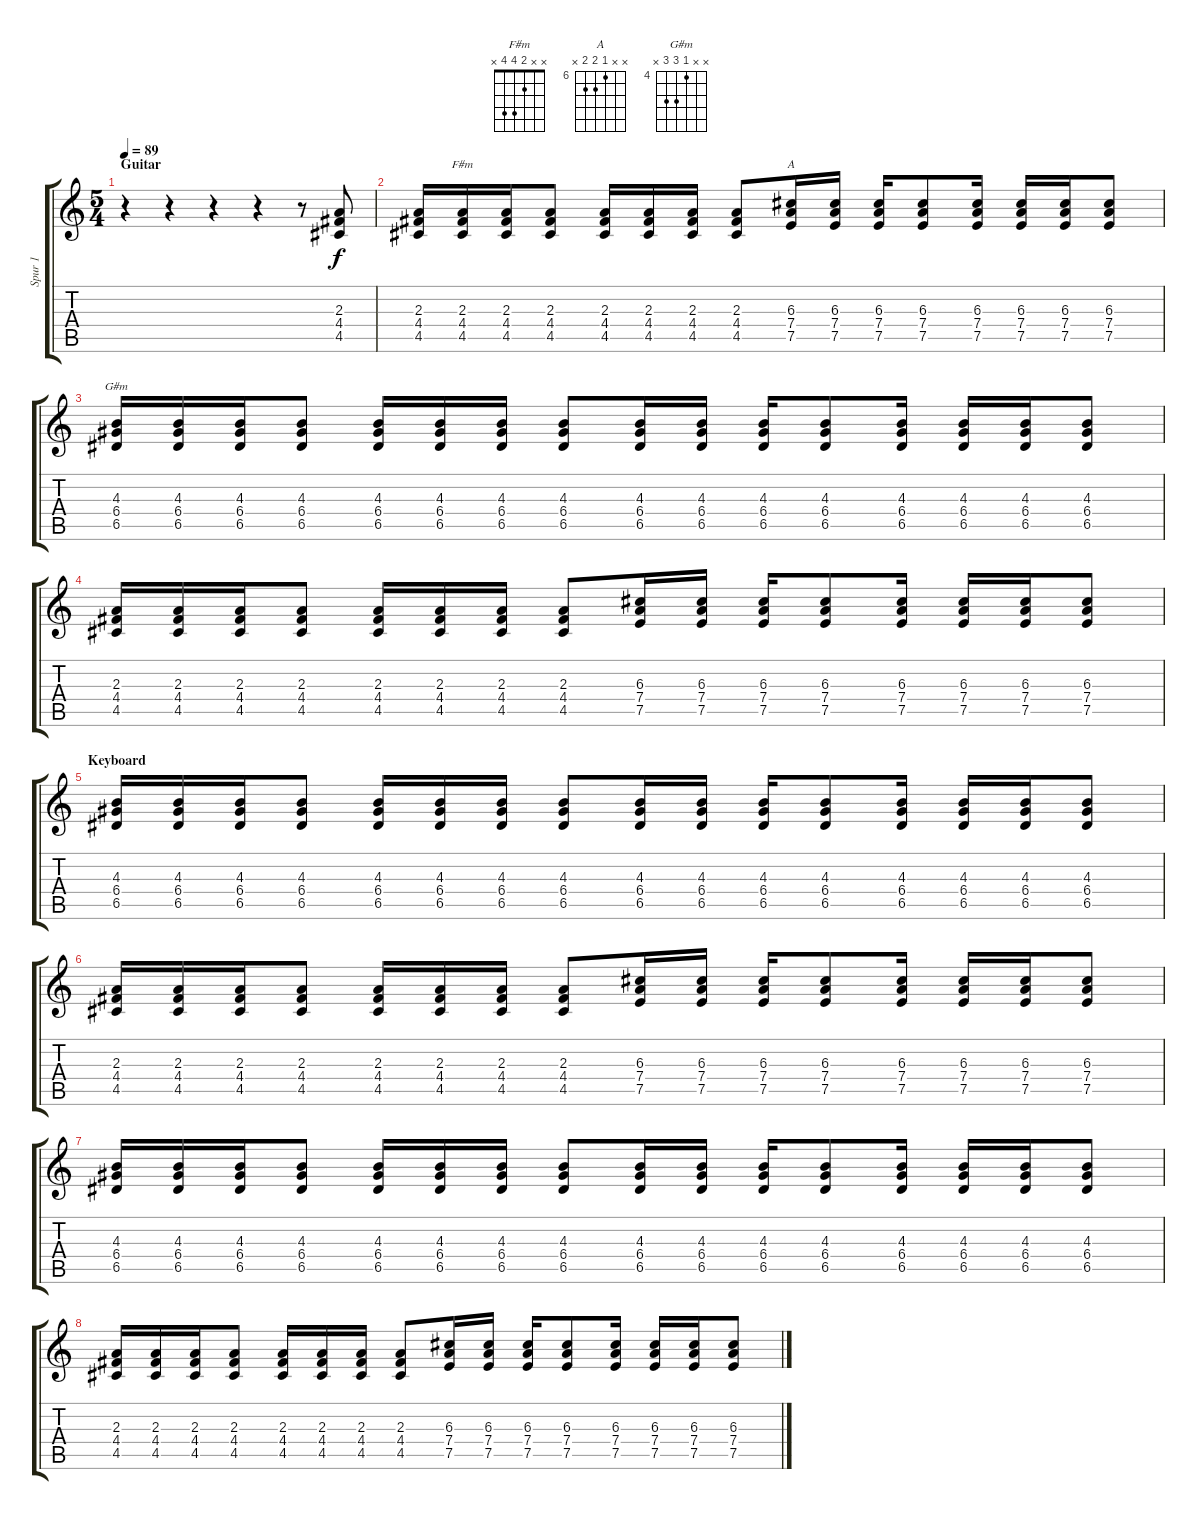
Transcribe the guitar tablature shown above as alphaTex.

\track ("Spur 1" "Spur 1") {instrument electricguitarjazz}
\staff {score tabs}
\tuning (E4 B3 G3 D3 A2 E2) {hide}
\chord ("F#m" x x 2 4 4 x)
\chord ("A" x x 6 7 7 x) {firstfret 6}
\chord ("G#m" x x 4 6 6 x) {firstfret 4}
\ts (5 4)
\section ("" "Guitar")
\tempo 89
\clef g2
\ks c
r.4{dy f instrument electricguitarjazz} r.4 r.4 r.4 r.8 (2.3 4.4 4.5).8 |
(2.3 4.4 4.5).16 (2.3 4.4 4.5).16{ch "F#m"} (2.3 4.4 4.5).16 (2.3 4.4 4.5).8 (2.3 4.4 4.5).16 (2.3 4.4 4.5).16 (2.3 4.4 4.5).16 (2.3 4.4 4.5).8 (6.3 7.4 7.5).16{ch "A"} (6.3 7.4 7.5).16 (6.3 7.4 7.5).16 (6.3 7.4 7.5).8 (6.3 7.4 7.5).16 (6.3 7.4 7.5).16 (6.3 7.4 7.5).16 (6.3 7.4 7.5).8 |
(4.3 6.4 6.5).16{ch "G#m"} (4.3 6.4 6.5).16 (4.3 6.4 6.5).16 (4.3 6.4 6.5).8 (4.3 6.4 6.5).16 (4.3 6.4 6.5).16 (4.3 6.4 6.5).16 (4.3 6.4 6.5).8 (4.3 6.4 6.5).16 (4.3 6.4 6.5).16 (4.3 6.4 6.5).16 (4.3 6.4 6.5).8 (4.3 6.4 6.5).16 (4.3 6.4 6.5).16 (4.3 6.4 6.5).16 (4.3 6.4 6.5).8 |
(2.3 4.4 4.5).16 (2.3 4.4 4.5).16 (2.3 4.4 4.5).16 (2.3 4.4 4.5).8 (2.3 4.4 4.5).16 (2.3 4.4 4.5).16 (2.3 4.4 4.5).16 (2.3 4.4 4.5).8 (6.3 7.4 7.5).16 (6.3 7.4 7.5).16 (6.3 7.4 7.5).16 (6.3 7.4 7.5).8 (6.3 7.4 7.5).16 (6.3 7.4 7.5).16 (6.3 7.4 7.5).16 (6.3 7.4 7.5).8 |
\section ("" "Keyboard")
(4.3 6.4 6.5).16 (4.3 6.4 6.5).16 (4.3 6.4 6.5).16 (4.3 6.4 6.5).8 (4.3 6.4 6.5).16 (4.3 6.4 6.5).16 (4.3 6.4 6.5).16 (4.3 6.4 6.5).8 (4.3 6.4 6.5).16 (4.3 6.4 6.5).16 (4.3 6.4 6.5).16 (4.3 6.4 6.5).8 (4.3 6.4 6.5).16 (4.3 6.4 6.5).16 (4.3 6.4 6.5).16 (4.3 6.4 6.5).8 |
(2.3 4.4 4.5).16 (2.3 4.4 4.5).16 (2.3 4.4 4.5).16 (2.3 4.4 4.5).8 (2.3 4.4 4.5).16 (2.3 4.4 4.5).16 (2.3 4.4 4.5).16 (2.3 4.4 4.5).8 (6.3 7.4 7.5).16 (6.3 7.4 7.5).16 (6.3 7.4 7.5).16 (6.3 7.4 7.5).8 (6.3 7.4 7.5).16 (6.3 7.4 7.5).16 (6.3 7.4 7.5).16 (6.3 7.4 7.5).8 |
(4.3 6.4 6.5).16 (4.3 6.4 6.5).16 (4.3 6.4 6.5).16 (4.3 6.4 6.5).8 (4.3 6.4 6.5).16 (4.3 6.4 6.5).16 (4.3 6.4 6.5).16 (4.3 6.4 6.5).8 (4.3 6.4 6.5).16 (4.3 6.4 6.5).16 (4.3 6.4 6.5).16 (4.3 6.4 6.5).8 (4.3 6.4 6.5).16 (4.3 6.4 6.5).16 (4.3 6.4 6.5).16 (4.3 6.4 6.5).8 |
(2.3 4.4 4.5).16 (2.3 4.4 4.5).16 (2.3 4.4 4.5).16 (2.3 4.4 4.5).8 (2.3 4.4 4.5).16 (2.3 4.4 4.5).16 (2.3 4.4 4.5).16 (2.3 4.4 4.5).8 (6.3 7.4 7.5).16 (6.3 7.4 7.5).16 (6.3 7.4 7.5).16 (6.3 7.4 7.5).8 (6.3 7.4 7.5).16 (6.3 7.4 7.5).16 (6.3 7.4 7.5).16 (6.3 7.4 7.5).8
